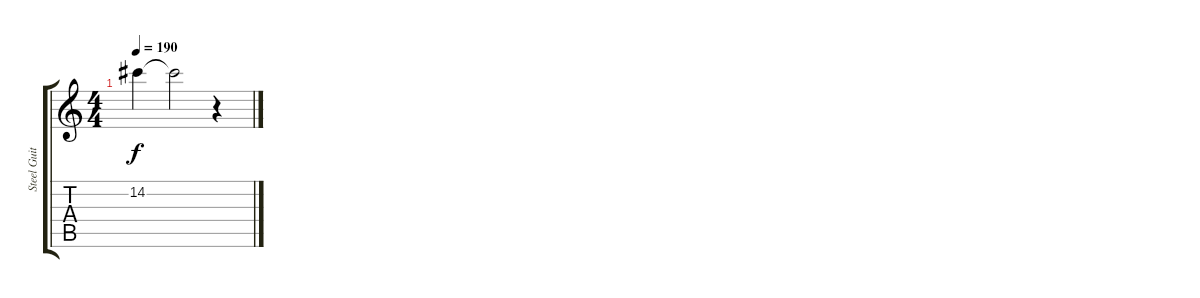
\track ("Steel Guitar" "Steel Guit") {instrument acousticguitarsteel}
\staff {score tabs}
\tuning (E4 B3 G3 D3 A2 E2) {hide}
\ts (4 4)
\tempo 190
\clef g2
\ks c
14.2{t}.4{dy f} 14.2{t}.2 r.4
